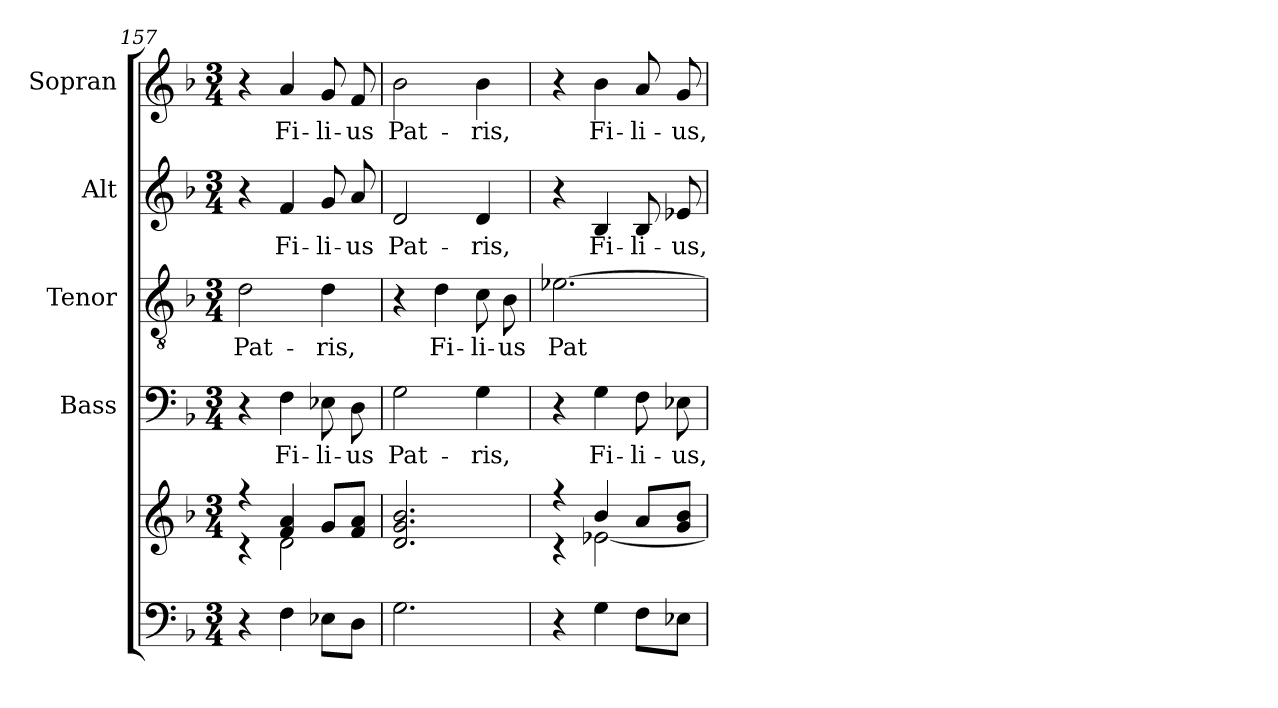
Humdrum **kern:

**kern	**kern	**kern	**text	**kern	**text	**kern	**text	**kern	**text
*part5	*part5	*part4	*part4	*part3	*part3	*part2	*part2	*part1	*part1
*staff6	*staff5	*staff4	*staff4	*staff3	*staff3	*staff2	*staff2	*staff1	*staff1
*	*	*I"Bass	*	*I"Tenor	*	*I"Alt	*	*I"Sopran	*
*	*	*I'B.	*	*I'T.	*	*I'A.	*	*I'S.	*
*clefF4	*clefG2	*clefF4	*	*clefGv2	*	*clefG2	*	*clefG2	*
*k[b-]	*k[b-]	*k[b-]	*	*k[b-]	*	*k[b-]	*	*k[b-]	*
*F:	*F:	*F:	*	*F:	*	*F:	*	*F:	*
*M3/4	*M3/4	*M3/4	*	*M3/4	*	*M3/4	*	*M3/4	*
=157	=157	=157	=157	=157	=157	=157	=157	=157	=157
*	*^	*	*	*	*	*	*	*	*
!	!	!	!	!	!	!LO:LY:b	!	!	!	!
4r	4r	4r	4r	.	2d\	Pat-	4r	.	4r	.
!	!	!	!	!LO:LY:b	!	!	!	!LO:LY:b	!	!LO:LY:b
4F\	4f/ 4a/	2d\	4F\	Fi-	.	.	4f/	Fi-	4a/	Fi-
!	!	!	!	!LO:LY:b	!	!LO:LY:b	!	!LO:LY:b	!	!LO:LY:b
8E-X\L	8g/L	.	8E-X\	-li-	4d\	-ris,	8g/	-li-	8g/	-li-
!	!	!	!	!LO:LY:b	!	!	!	!LO:LY:b	!	!LO:LY:b
8D\J	8f/ 8a/J	.	8D\	-us	.	.	8a/	-us	8f/	-us
*	*v	*v	*	*	*	*	*	*	*	*
=158	=158	=158	=158	=158	=158	=158	=158	=158	=158
!	!	!	!LO:LY:b	!	!	!	!LO:LY:b	!	!LO:LY:b
2.G\	2.d/ 2.g/ 2.b-/	2G\	Pat-	4r	.	2d/	Pat-	2b-\	Pat-
!	!	!	!	!	!LO:LY:b	!	!	!	!
.	.	.	.	4d\	Fi-	.	.	.	.
!	!	!	!LO:LY:b	!	!LO:LY:b	!	!LO:LY:b	!	!LO:LY:b
.	.	4G\	-ris,	8c\	-li-	4d/	-ris,	4b-\	-ris,
!	!	!	!	!	!LO:LY:b	!	!	!	!
.	.	.	.	8B-\	-us	.	.	.	.
=159	=159	=159	=159	=159	=159	=159	=159	=159	=159
*	*^	*	*	*	*	*	*	*	*
!	!	!	!	!	!	!LO:LY:b	!	!	!	!
4r	4r	4r	4r	.	[2.e-X\	Pat-	4r	.	4r	.
!	!	!	!	!LO:LY:b	!	!	!	!LO:LY:b	!	!LO:LY:b
4G\	4b-/	[<2e-X\	4G\	Fi-	.	.	4B-/	Fi-	4b-\	Fi-
!	!	!	!	!LO:LY:b	!	!	!	!LO:LY:b	!	!LO:LY:b
8F\L	8a/L	.	8F\	-li-	.	.	8B-/	-li-	8a/	-li-
!	!	!	!	!LO:LY:b	!	!	!	!LO:LY:b	!	!LO:LY:b
8E-X\J	8g/ 8b-/J	.	8E-X\	-us,	.	.	8e-X/	-us,	8g/	-us,
*	*v	*v	*	*	*	*	*	*	*	*
=	=	=	=	=	=	=	=	=	=
*-	*-	*-	*-	*-	*-	*-	*-	*-	*-
